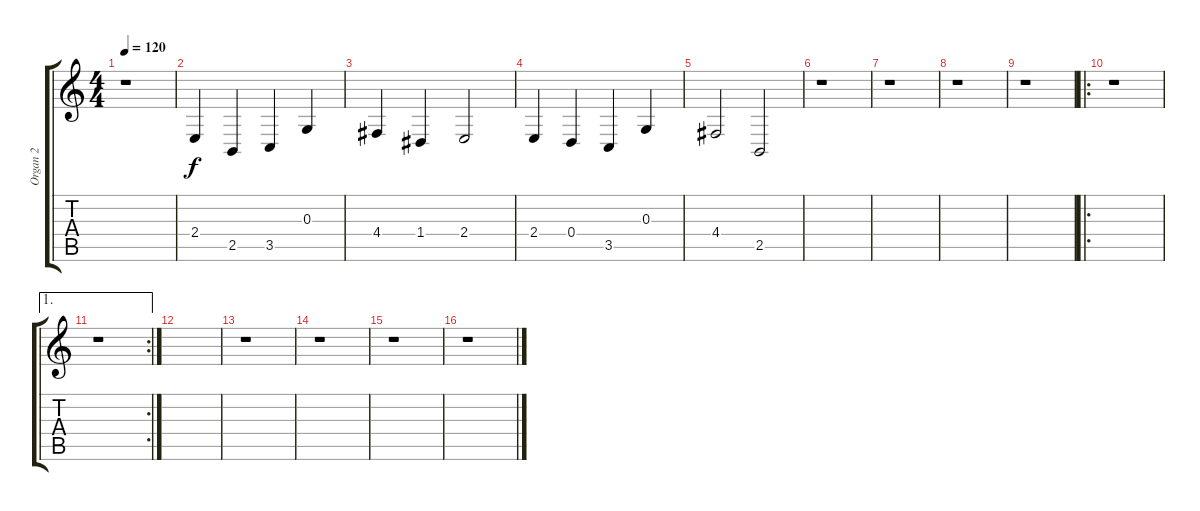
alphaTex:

\track ("Organ 2" "Organ 2") {instrument churchorgan}
\staff {score tabs}
\tuning (E4 B3 G3 D3 A2 E2) {hide}
\ts (4 4)
\tempo 120
\clef g2
\ks c
r.1{dy f instrument churchorgan} |
2.4.4 2.5.4 3.5.4 0.3.4 |
4.4.4 1.4.4 2.4.2 |
2.4.4 0.4.4 3.5.4 0.3.4 |
4.4.2 2.5.2 |
r.1 |
r.1 |
r.1 |
r.1 |
\ro
r.1 |
\ae 1
\rc 2
r.1 |
|
r.1 |
r.1 |
r.1 |
r.1
